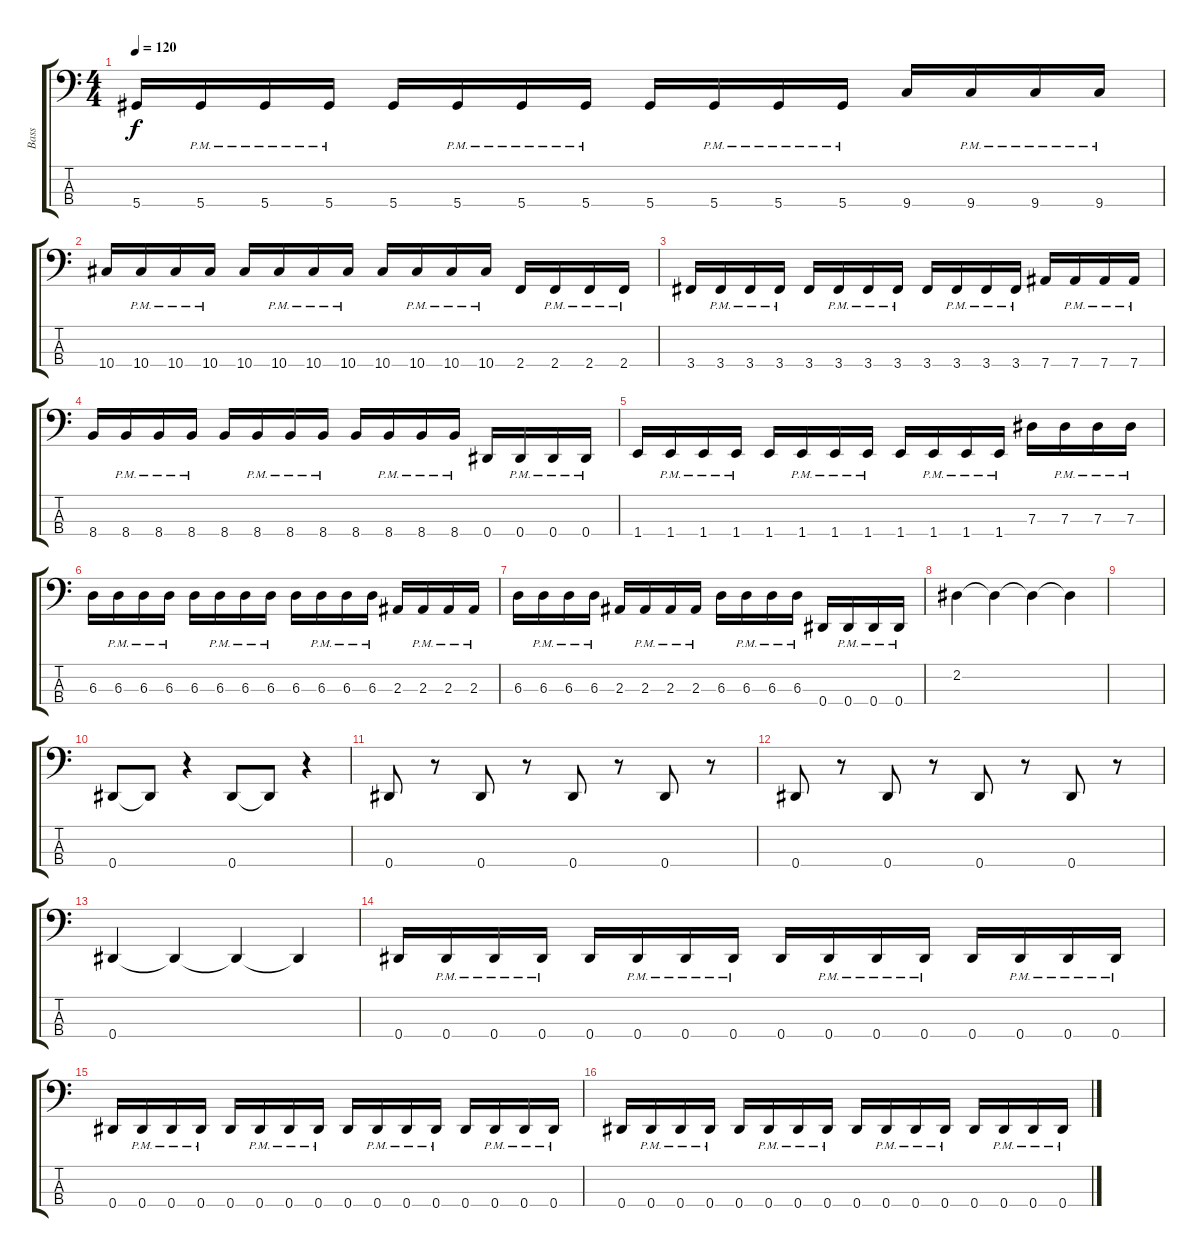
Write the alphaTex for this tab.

\track ("Bass" "Bass") {instrument electricbassfinger}
\staff {score tabs}
\tuning (Gb2 Db2 Ab1 Eb1) {hide}
\ts (4 4)
\tempo 120
\clef f4
\ks c
5.4.16{dy f} 5.4{pm}.16 5.4{pm}.16 5.4{pm}.16 5.4.16 5.4{pm}.16 5.4{pm}.16 5.4{pm}.16 5.4.16 5.4{pm}.16 5.4{pm}.16 5.4{pm}.16 9.4.16 9.4{pm}.16 9.4{pm}.16 9.4{pm}.16 |
10.4.16 10.4{pm}.16 10.4{pm}.16 10.4{pm}.16 10.4.16 10.4{pm}.16 10.4{pm}.16 10.4{pm}.16 10.4.16 10.4{pm}.16 10.4{pm}.16 10.4{pm}.16 2.4.16 2.4{pm}.16 2.4{pm}.16 2.4{pm}.16 |
3.4.16 3.4{pm}.16 3.4{pm}.16 3.4{pm}.16 3.4.16 3.4{pm}.16 3.4{pm}.16 3.4{pm}.16 3.4.16 3.4{pm}.16 3.4{pm}.16 3.4{pm}.16 7.4.16 7.4{pm}.16 7.4{pm}.16 7.4{pm}.16 |
8.4.16 8.4{pm}.16 8.4{pm}.16 8.4{pm}.16 8.4.16 8.4{pm}.16 8.4{pm}.16 8.4{pm}.16 8.4.16 8.4{pm}.16 8.4{pm}.16 8.4{pm}.16 0.4.16 0.4{pm}.16 0.4{pm}.16 0.4{pm}.16 |
1.4.16 1.4{pm}.16 1.4{pm}.16 1.4{pm}.16 1.4.16 1.4{pm}.16 1.4{pm}.16 1.4{pm}.16 1.4.16 1.4{pm}.16 1.4{pm}.16 1.4{pm}.16 7.3.16 7.3{pm}.16 7.3{pm}.16 7.3{pm}.16 |
6.3.16 6.3{pm}.16 6.3{pm}.16 6.3{pm}.16 6.3.16 6.3{pm}.16 6.3{pm}.16 6.3{pm}.16 6.3.16 6.3{pm}.16 6.3{pm}.16 6.3{pm}.16 2.3.16 2.3{pm}.16 2.3{pm}.16 2.3{pm}.16 |
6.3.16 6.3{pm}.16 6.3{pm}.16 6.3{pm}.16 2.3.16 2.3{pm}.16 2.3{pm}.16 2.3{pm}.16 6.3.16 6.3{pm}.16 6.3{pm}.16 6.3{pm}.16 0.4.16 0.4{pm}.16 0.4{pm}.16 0.4{pm}.16 |
2.2.4 2.2{t}.4 2.2{t}.4 2.2{t}.4 |
|
0.4.8 0.4{t}.8 r.4 0.4.8 0.4{t}.8 r.4 |
0.4.8 r.8 0.4.8 r.8 0.4.8 r.8 0.4.8 r.8 |
0.4.8 r.8 0.4.8 r.8 0.4.8 r.8 0.4.8 r.8 |
0.4.4 0.4{t}.4 0.4{t}.4 0.4{t}.4 |
0.4.16 0.4{pm}.16 0.4{pm}.16 0.4{pm}.16 0.4.16 0.4{pm}.16 0.4{pm}.16 0.4{pm}.16 0.4.16 0.4{pm}.16 0.4{pm}.16 0.4{pm}.16 0.4.16 0.4{pm}.16 0.4{pm}.16 0.4{pm}.16 |
0.4.16 0.4{pm}.16 0.4{pm}.16 0.4{pm}.16 0.4.16 0.4{pm}.16 0.4{pm}.16 0.4{pm}.16 0.4.16 0.4{pm}.16 0.4{pm}.16 0.4{pm}.16 0.4.16 0.4{pm}.16 0.4{pm}.16 0.4{pm}.16 |
0.4.16 0.4{pm}.16 0.4{pm}.16 0.4{pm}.16 0.4.16 0.4{pm}.16 0.4{pm}.16 0.4{pm}.16 0.4.16 0.4{pm}.16 0.4{pm}.16 0.4{pm}.16 0.4.16 0.4{pm}.16 0.4{pm}.16 0.4{pm}.16
